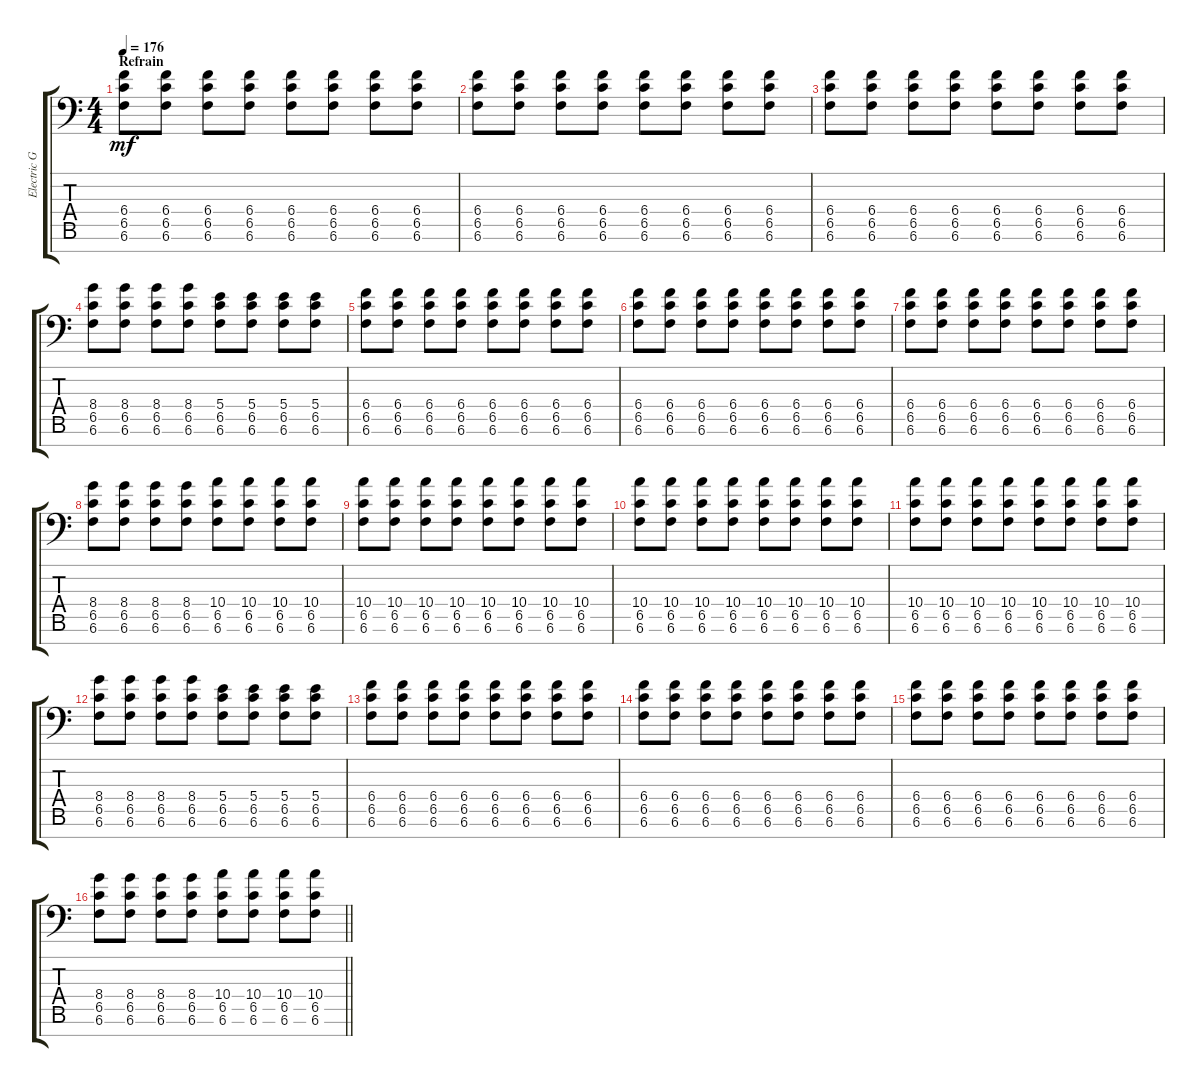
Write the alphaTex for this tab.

\track ("Electric Guitar" "Electric G") {instrument distortionguitar}
\staff {score tabs}
\tuning (Eb4 B3 Gb3 B2 Gb2 B1 Gb1) {hide}
\ts (4 4)
\section ("" "Refrain")
\tempo 176
\clef f4
\ks c
(6.4 6.5 6.6).8{dy mf} (6.4 6.5 6.6).8 (6.4 6.5 6.6).8 (6.4 6.5 6.6).8 (6.4 6.5 6.6).8 (6.4 6.5 6.6).8 (6.4 6.5 6.6).8 (6.4 6.5 6.6).8 |
(6.4 6.5 6.6).8 (6.4 6.5 6.6).8 (6.4 6.5 6.6).8 (6.4 6.5 6.6).8 (6.4 6.5 6.6).8 (6.4 6.5 6.6).8 (6.4 6.5 6.6).8 (6.4 6.5 6.6).8 |
(6.4 6.5 6.6).8 (6.4 6.5 6.6).8 (6.4 6.5 6.6).8 (6.4 6.5 6.6).8 (6.4 6.5 6.6).8 (6.4 6.5 6.6).8 (6.4 6.5 6.6).8 (6.4 6.5 6.6).8 |
(8.4 6.5 6.6).8 (8.4 6.5 6.6).8 (8.4 6.5 6.6).8 (8.4 6.5 6.6).8 (5.4 6.5 6.6).8 (5.4 6.5 6.6).8 (5.4 6.5 6.6).8 (5.4 6.5 6.6).8 |
(6.4 6.5 6.6).8 (6.4 6.5 6.6).8 (6.4 6.5 6.6).8 (6.4 6.5 6.6).8 (6.4 6.5 6.6).8 (6.4 6.5 6.6).8 (6.4 6.5 6.6).8 (6.4 6.5 6.6).8 |
(6.4 6.5 6.6).8 (6.4 6.5 6.6).8 (6.4 6.5 6.6).8 (6.4 6.5 6.6).8 (6.4 6.5 6.6).8 (6.4 6.5 6.6).8 (6.4 6.5 6.6).8 (6.4 6.5 6.6).8 |
(6.4 6.5 6.6).8 (6.4 6.5 6.6).8 (6.4 6.5 6.6).8 (6.4 6.5 6.6).8 (6.4 6.5 6.6).8 (6.4 6.5 6.6).8 (6.4 6.5 6.6).8 (6.4 6.5 6.6).8 |
(8.4 6.5 6.6).8 (8.4 6.5 6.6).8 (8.4 6.5 6.6).8 (8.4 6.5 6.6).8 (10.4 6.5 6.6).8 (10.4 6.5 6.6).8 (10.4 6.5 6.6).8 (10.4 6.5 6.6).8 |
(10.4 6.5 6.6).8 (10.4 6.5 6.6).8 (10.4 6.5 6.6).8 (10.4 6.5 6.6).8 (10.4 6.5 6.6).8 (10.4 6.5 6.6).8 (10.4 6.5 6.6).8 (10.4 6.5 6.6).8 |
(10.4 6.5 6.6).8 (10.4 6.5 6.6).8 (10.4 6.5 6.6).8 (10.4 6.5 6.6).8 (10.4 6.5 6.6).8 (10.4 6.5 6.6).8 (10.4 6.5 6.6).8 (10.4 6.5 6.6).8 |
(10.4 6.5 6.6).8 (10.4 6.5 6.6).8 (10.4 6.5 6.6).8 (10.4 6.5 6.6).8 (10.4 6.5 6.6).8 (10.4 6.5 6.6).8 (10.4 6.5 6.6).8 (10.4 6.5 6.6).8 |
(8.4 6.5 6.6).8 (8.4 6.5 6.6).8 (8.4 6.5 6.6).8 (8.4 6.5 6.6).8 (5.4 6.5 6.6).8 (5.4 6.5 6.6).8 (5.4 6.5 6.6).8 (5.4 6.5 6.6).8 |
(6.4 6.5 6.6).8 (6.4 6.5 6.6).8 (6.4 6.5 6.6).8 (6.4 6.5 6.6).8 (6.4 6.5 6.6).8 (6.4 6.5 6.6).8 (6.4 6.5 6.6).8 (6.4 6.5 6.6).8 |
(6.4 6.5 6.6).8 (6.4 6.5 6.6).8 (6.4 6.5 6.6).8 (6.4 6.5 6.6).8 (6.4 6.5 6.6).8 (6.4 6.5 6.6).8 (6.4 6.5 6.6).8 (6.4 6.5 6.6).8 |
(6.4 6.5 6.6).8 (6.4 6.5 6.6).8 (6.4 6.5 6.6).8 (6.4 6.5 6.6).8 (6.4 6.5 6.6).8 (6.4 6.5 6.6).8 (6.4 6.5 6.6).8 (6.4 6.5 6.6).8 |
\barLineRight lightlight
(8.4 6.5 6.6).8 (8.4 6.5 6.6).8 (8.4 6.5 6.6).8 (8.4 6.5 6.6).8 (10.4 6.5 6.6).8 (10.4 6.5 6.6).8 (10.4 6.5 6.6).8 (10.4 6.5 6.6).8
